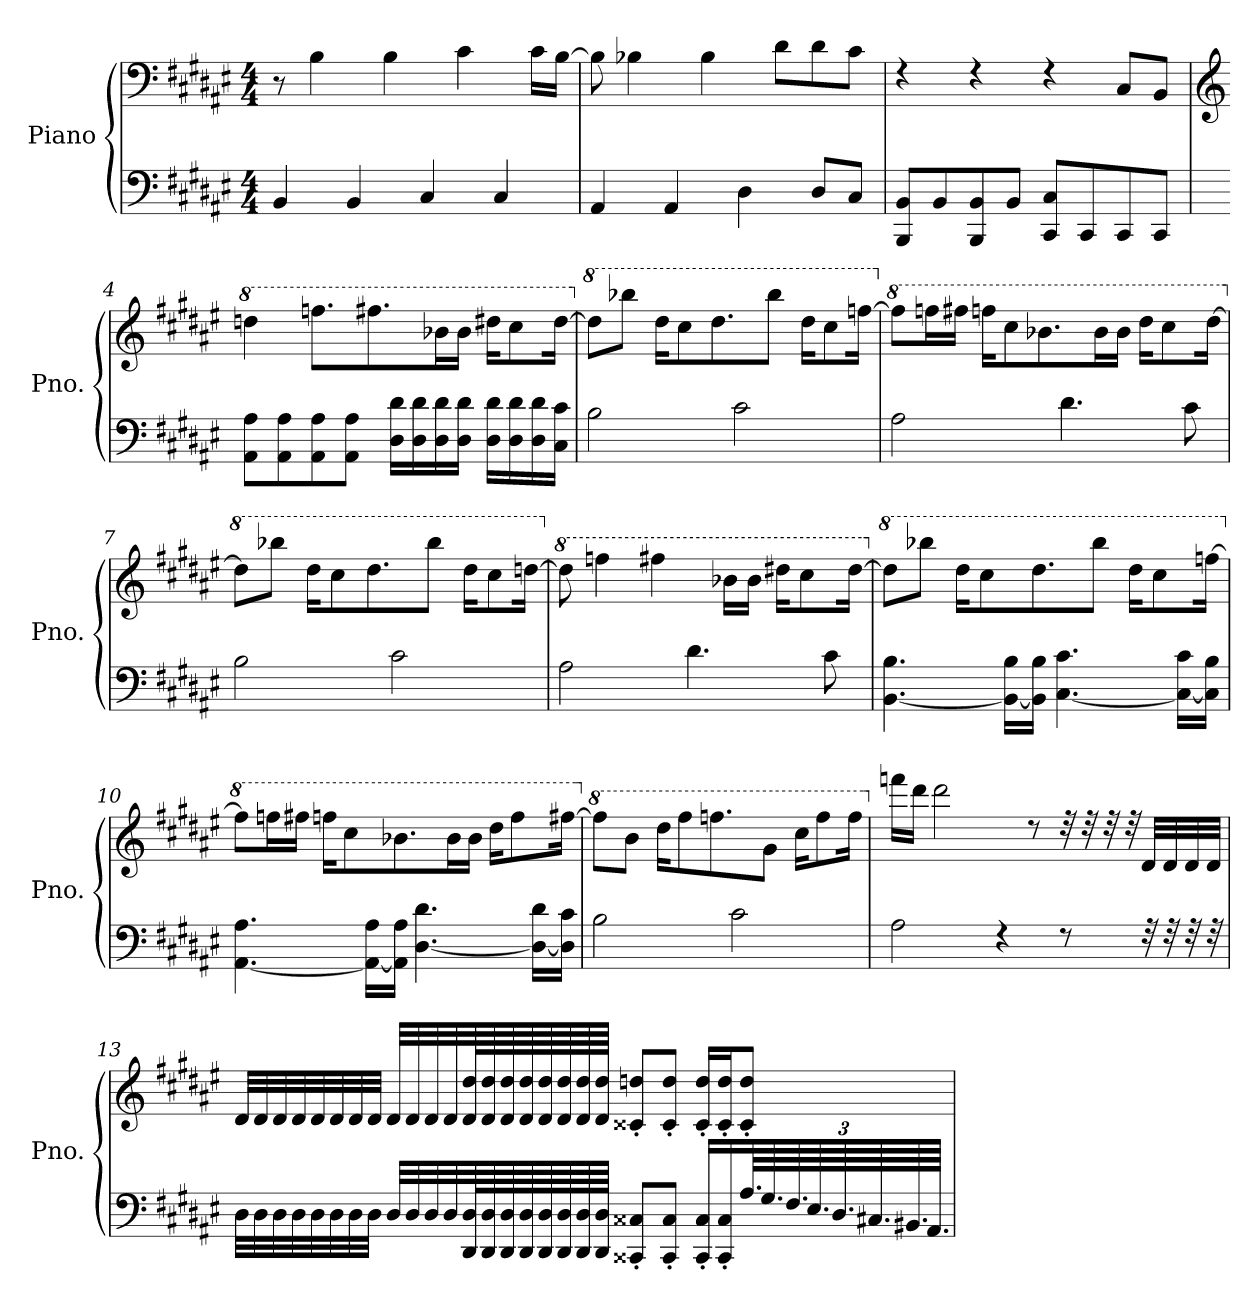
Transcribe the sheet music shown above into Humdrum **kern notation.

**kern	**kern
*part1	*part1
*staff2	*staff1
*I"Piano	*
*I'Pno.	*
*clefF4	*clefF4
*k[f#c#g#d#a#e#]	*k[f#c#g#d#a#e#]
*M4/4	*M4/4
=1	=1
4BB/	8r
.	4B\
4BB/	.
.	4B\
4C#/	.
.	4c#\
4C#/	.
.	16c#\LL
.	[16B\JJ
=2	=2
4AA#/	8B\]
.	4B-X\
4AA#/	.
.	4B-\
4D#\	.
.	8d#\L
8D#/L	8d#\
8C#/J	8c#\J
=3	=3
8BBB/ 8BB/L	4rF
8BB/	.
8BBB/ 8BB/	4rF
8BB/J	.
8CC#/ 8C#/L	4rF
8CC#/	.
8CC#/	8C#/L
8CC#/J	8BB/J
=4	=4
*	*clefG2
*	*8va
8AA#\ 8A#\L	4dddn\
8AA#\ 8A#\	.
8AA#\ 8A#\	8.fffn\L
8AA#\ 8A#\J	.
.	8.fff#X\
16D#\ 16d#\LL	.
16D#\ 16d#\	.
16D#\ 16d#\	16bb-X\L
16D#\ 16d#\JJ	16bb-\JJ
16D#\ 16d#\LL	16ddd#X\KL
16D#\ 16d#\	8ccc#\
16D#\ 16d#\	.
*	*MM110
16C#\ 16c#\JJ	[16ddd#\Jk
!!LO:LB:g=z
=5	=5
*	*X8va
*	*8va
2B\	8ddd#\L]
.	8bbb-X\J
.	16ddd#\KL
.	8ccc#\
.	8.ddd#\
2c#\	.
.	8bbb-\J
.	16ddd#\KL
.	8ccc#\
.	[16fffn\Jk
=6	=6
*	*X8va
*	*8va
2A#\	8fff\L]
.	16fffn\L
.	16fff#X\JJ
.	16fffn\KL
.	8ccc#\
.	8.bb-X\
4.d#\	.
.	16bb-\L
.	16bb-\JJ
.	16ddd#\KL
.	8ccc#\
8c#\	.
.	[16ddd#\Jk
=7	=7
*	*X8va
*	*8va
2B\	8ddd#\L]
.	8bbb-X\J
.	16ddd#\KL
.	8ccc#\
.	8.ddd#\
2c#\	.
.	8bbb-\J
.	16ddd#\KL
.	8ccc#\
.	[16dddn\Jk
!!LO:LB:g=z
=8	=8
*	*X8va
*	*8va
2A#\	8ddd\]
.	4fffn\
.	4fff#X\
4.d#\	.
.	16bb-X\LL
.	16bb-\JJ
.	16ddd#X\KL
.	8ccc#\
8c#\	.
.	[16ddd#\Jk
=9	=9
*	*X8va
*	*8va
[4.BB\ 4.B\	8ddd#\L]
.	8bbb-X\J
.	16ddd#\KL
.	8ccc#\
16BB\_ 16B\LL	.
16BB\] 16B\JJ	8.ddd#\
[4.C#\ 4.c#\	.
.	8bbb-\J
.	16ddd#\KL
.	8ccc#\
16C#\_ 16c#\LL	.
16C#\] 16B\JJ	[16fffn\Jk
=10	=10
*	*X8va
*	*8va
[4.AA#\ 4.A#\	8fff\L]
.	16fffn\L
.	16fff#X\JJ
.	16fffn\KL
.	8ccc#\
16AA#\_ 16A#\LL	.
16AA#\] 16A#\JJ	8.bb-X\
[4.D#\ 4.d#\	.
.	16bb-\L
.	16bb-\JJ
.	16ddd#\KL
.	8fff\
16D#\_ 16d#\LL	.
16D#\] 16c#\JJ	[16fff#X\Jk
!!LO:LB:g=z
=11	=11
*	*X8va
*	*8va
2B\	8fff#\L]
.	8bb\J
.	16ddd#\KL
.	8fff#\
.	8.fffn\
2c#\	.
.	8gg#\J
.	16ccc#\KL
.	8fff\
.	16fff\Jk
=12	=12
*	*X8va
2A#\	16fffn\LL
.	16ddd#\JJ
.	2ddd#\
4rF	.
.	8rdd
8rF	32rdd
.	32rdd
.	32rdd
.	32rdd
32rF	32d#/LLL
32rF	32d#/
32rF	32d#/
32rF	32d#/JJJ
!!LO:LB:g=z
=13	=13
32D#\LLL	32d#/LLL
32D#\	32d#/
32D#\	32d#/
32D#\	32d#/
32D#\	32d#/
32D#\	32d#/
32D#\	32d#/
32D#\JJJ	32d#/JJJ
32D#/LLL	32d#/LLL
32D#/	32d#/
32D#/	32d#/
32D#/	32d#/
64DD#/ 64D#/L	64d#/ 64dd#/L
64DD#/ 64D#/	64d#/ 64dd#/
64DD#/ 64D#/	64d#/ 64dd#/
64DD#/ 64D#/	64d#/ 64dd#/
64DD#/ 64D#/	64d#/ 64dd#/
64DD#/ 64D#/	64d#/ 64dd#/
64DD#/ 64D#/	64d#/ 64dd#/
64DD#/ 64D#/JJJJ	64d#/ 64dd#/JJJJ
*	*MM90
8CC##X/' 8C##X/'L	8c##X/' 8ddn/'L
8CC##/' 8C##/'J	8c##/' 8dd/'J
16CC##/' 16C##/'LL	16c##/' 16dd/'LL
16CC##/' 16C##/'	16c##/' 16dd/'J
*Xbrackettup	*
96.A#/	8c##/' 8dd/'J
96.G#/	.
96.F#/	.
96.E#/	.
96.D#/	.
96.C#X/	.
96.BB#X/	.
96.AA#/JJ	.
=	=
*-	*-
